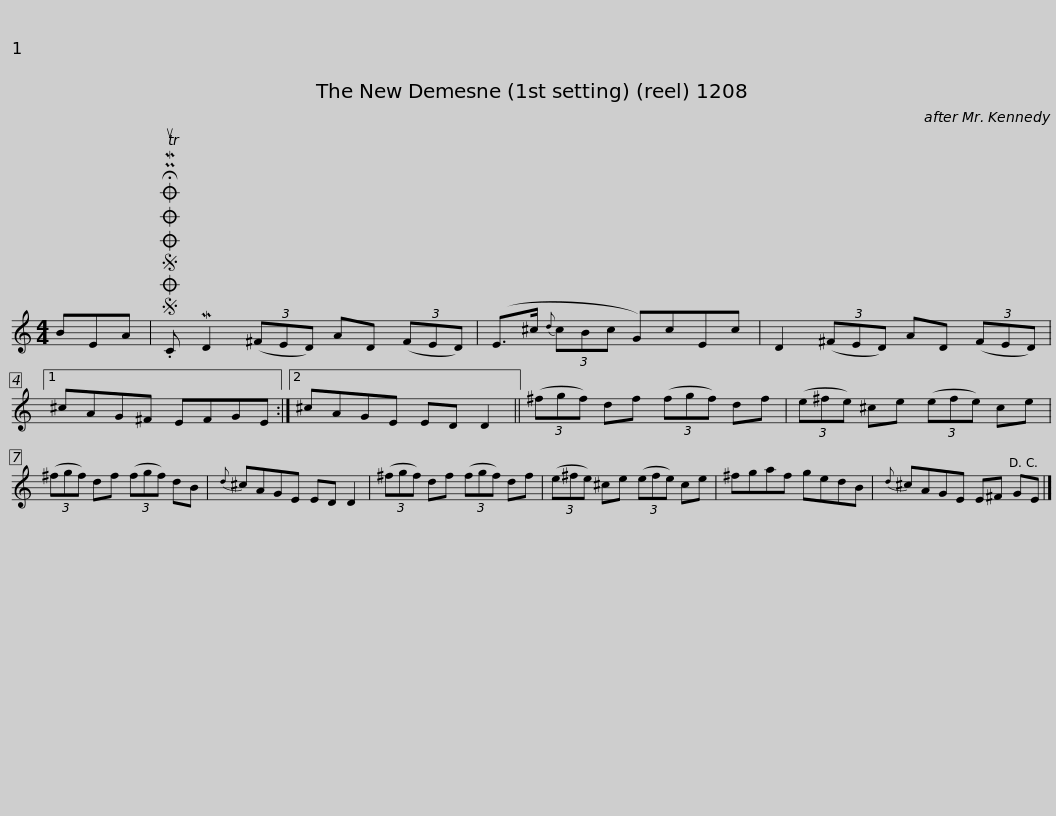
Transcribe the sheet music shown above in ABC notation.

X:1
L:1/8
M:4/4
I:linebreak $
K:C
V:1 treble
V:1
 BEA |SOSOOO .!fermata!PMTuC MD2 (3(^FED) AD (3(FED) | (E>^c{d} (3cBc G)cEc | D2 (3(^FED) AD (3(FED) |1 ^cAG^F EFGE :|2$ %5
 ^cAGE ED D2 || (3(^fgf) df (3(fgf) df | (3(e^fe) ^ce (3(efe) ce | (3(^fgf) df (3(fgf) dB |{d} ^cAGE ED D2 |$ %10
 (3(^fgf) df (3(fgf) df | (3(e^fe) ^ce (3(efe) ce | ^fgaf gedB |{d} ^cAGE E^F GE |] %14
